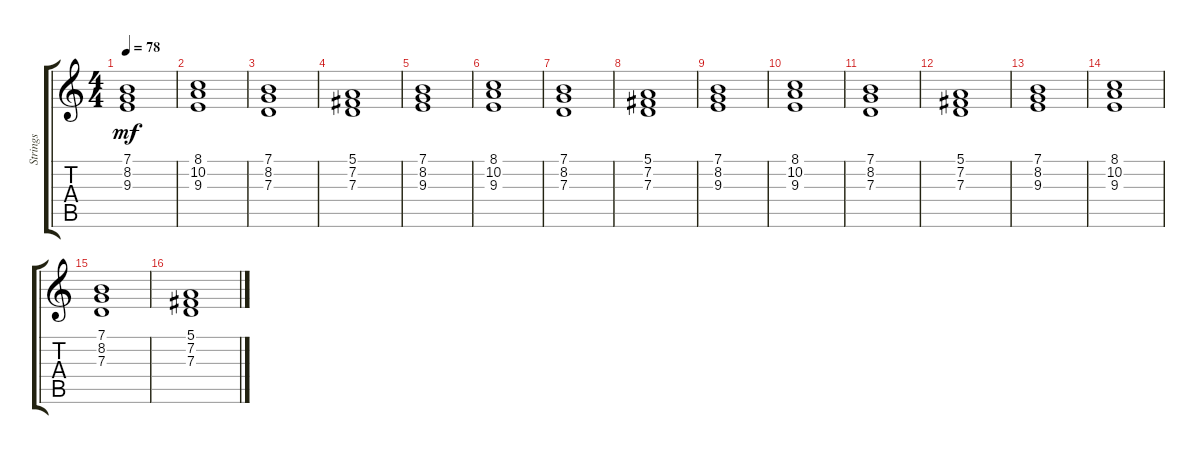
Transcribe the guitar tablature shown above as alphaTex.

\track ("Strings" "Strings") {instrument synthstrings1}
\staff {score tabs}
\tuning (E4 B3 G3 D3 A2 E2) {hide}
\ts (4 4)
\tempo 78
\clef g2
\ks c
(7.1 8.2 9.3).1{dy mf} |
(8.1 10.2 9.3).1 |
(7.1 8.2 7.3).1 |
(5.1 7.2 7.3).1 |
(7.1 8.2 9.3).1 |
(8.1 10.2 9.3).1 |
(7.1 8.2 7.3).1 |
(5.1 7.2 7.3).1 |
(7.1 8.2 9.3).1 |
(8.1 10.2 9.3).1 |
(7.1 8.2 7.3).1 |
(5.1 7.2 7.3).1 |
(7.1 8.2 9.3).1 |
(8.1 10.2 9.3).1 |
(7.1 8.2 7.3).1 |
(5.1 7.2 7.3).1
